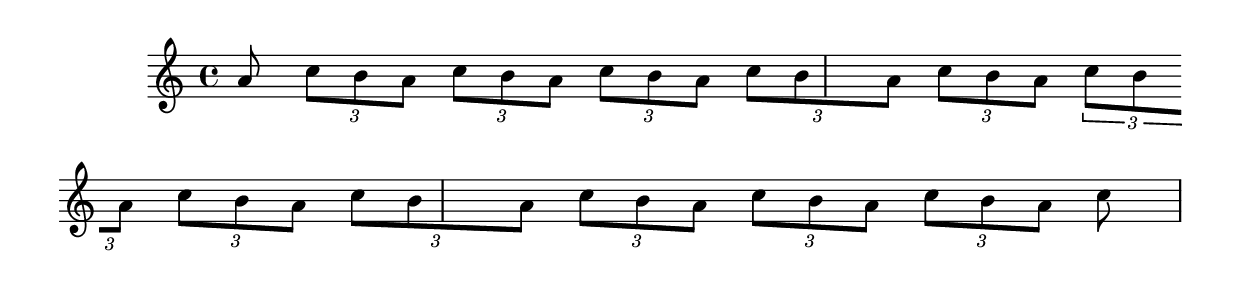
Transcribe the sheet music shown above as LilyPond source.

%% DO NOT EDIT this file manually; it is automatically
%% generated from LSR http://lsr.dsi.unimi.it
%% Make any changes in LSR itself, or in Documentation/snippets/new/ ,
%% and then run scripts/auxiliar/makelsr.py
%%
%% This file is in the public domain.
\version "2.12.2"

\header {
  lsrtags = "rhythms"

%% Translation of GIT committish: 91eeed36c877fe625d957437d22081721c8c6345
 doctitlees = "Permitir saltos de línea dentro de grupos especiales con barra"
 texidoces = "
Este ejemplo artificial muestra cómo se pueden permitir tanto los
saltos de línea manuales como los automáticos dentro de un grupo de
valoración especial unido por una barra.  Observe que estos grupos
sincopados se deben barrar manualmente.

"


%% Translation of GIT committish: 0a868be38a775ecb1ef935b079000cebbc64de40
  texidocde = "
Dieses künstliche Beispiel zeigt, wie sowohl automatische als auch
manuelle Zeilenumbrüche innerhalb einer N-tole mit Balken erlaubt
werden können.  Diese unregelmäßige Bebalkung muss allerdings manuell
gesetzt werden.

"
  doctitlede = "Zeilenumbrüche bei N-tolen mit Balken erlauben"



%% Translation of GIT committish: 4da4307e396243a5a3bc33a0c2753acac92cb685
  texidocfr = "
Cet exemple peu académique démontre comment il est possible d'insérer un saut
de ligne dans un nolet portant une ligature.  Ces ligatures doivent toutefois
être explicites.

"
  doctitlefr = "Saut de ligne au milieu d'un nolet avec ligature"

  texidoc = "
This artificial example shows how both manual and automatic line breaks
may be permitted to within a beamed tuplet. Note that such off-beat
tuplets have to be beamed manually.

"
  doctitle = "Permitting line breaks within beamed tuplets"
} % begin verbatim

\layout {
  \context {
    \Voice
    % Permit line breaks within tuplets
    \remove "Forbid_line_break_engraver"
    % Allow beams to be broken at line breaks
    \override Beam #'breakable = ##t
  }
}
\relative c'' {
  a8
  \repeat unfold 5 { \times 2/3 { c[ b a] } }
  % Insert a manual line break within a tuplet
  \times 2/3 { c[ b \bar "" \break a] }
  \repeat unfold 5 { \times 2/3 { c[ b a] } }
  c8
}

